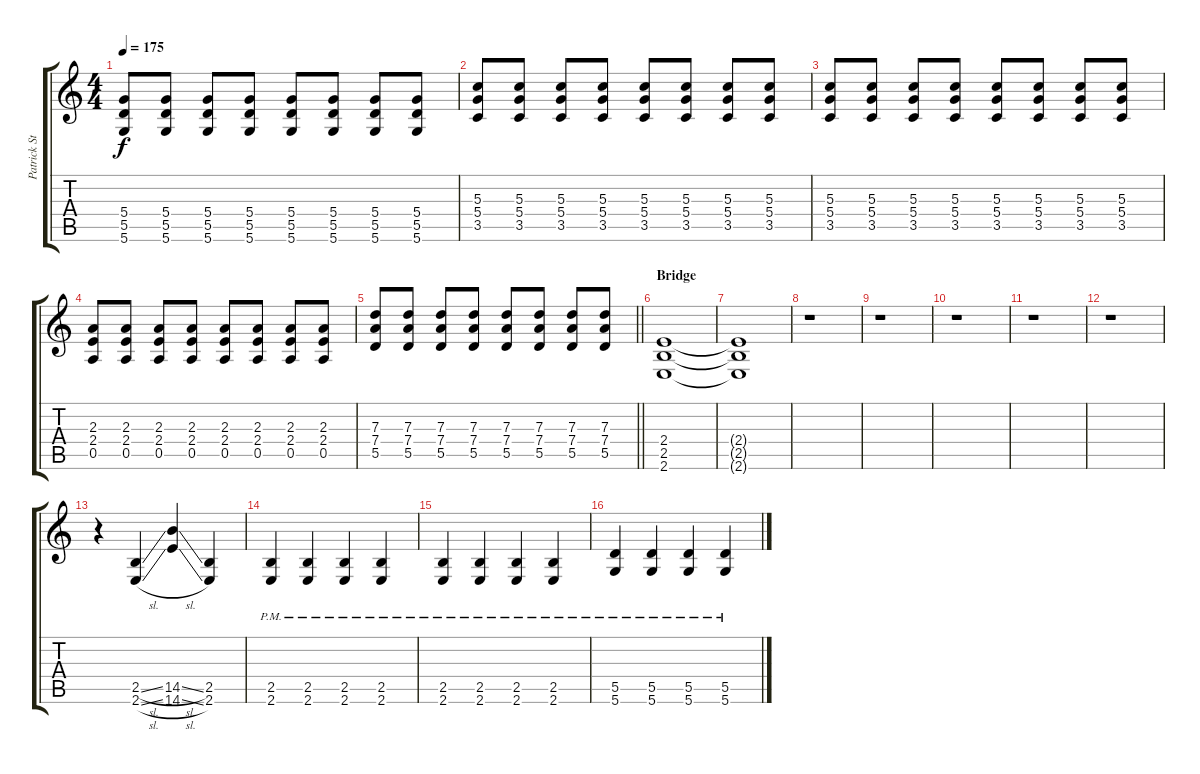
\track ("Patrick Stumph (Rythmn Guitar)" "Patrick St") {instrument distortionguitar}
\staff {score tabs}
\tuning (E4 B3 G3 D3 A2 D2) {hide}
\ts (4 4)
\tempo 175
\clef g2
\ks c
(5.4 5.5 5.6).8{dy f} (5.4 5.5 5.6).8 (5.4 5.5 5.6).8 (5.4 5.5 5.6).8 (5.4 5.5 5.6).8 (5.4 5.5 5.6).8 (5.4 5.5 5.6).8 (5.4 5.5 5.6).8 |
(5.3 5.4 3.5).8 (5.3 5.4 3.5).8 (5.3 5.4 3.5).8 (5.3 5.4 3.5).8 (5.3 5.4 3.5).8 (5.3 5.4 3.5).8 (5.3 5.4 3.5).8 (5.3 5.4 3.5).8 |
(5.3 5.4 3.5).8 (5.3 5.4 3.5).8 (5.3 5.4 3.5).8 (5.3 5.4 3.5).8 (5.3 5.4 3.5).8 (5.3 5.4 3.5).8 (5.3 5.4 3.5).8 (5.3 5.4 3.5).8 |
(2.3 2.4 0.5).8 (2.3 2.4 0.5).8 (2.3 2.4 0.5).8 (2.3 2.4 0.5).8 (2.3 2.4 0.5).8 (2.3 2.4 0.5).8 (2.3 2.4 0.5).8 (2.3 2.4 0.5).8 |
\barLineRight lightlight
(7.3 7.4 5.5).8 (7.3 7.4 5.5).8 (7.3 7.4 5.5).8 (7.3 7.4 5.5).8 (7.3 7.4 5.5).8 (7.3 7.4 5.5).8 (7.3 7.4 5.5).8 (7.3 7.4 5.5).8 |
\section ("" "Bridge")
(2.4 2.5 2.6).1 |
(2.4{t} 2.5{t} 2.6{t}).1 |
r.1 |
r.1 |
r.1 |
r.1 |
r.1 |
r.4 (2.5{sl} 2.6{sl}).4 (14.5{sl} 14.6{sl}).4 (2.5 2.6).4 |
(2.5{pm} 2.6{pm}).4 (2.5{pm} 2.6{pm}).4 (2.5{pm} 2.6{pm}).4 (2.5{pm} 2.6{pm}).4 |
(2.5{pm} 2.6{pm}).4 (2.5{pm} 2.6{pm}).4 (2.5{pm} 2.6{pm}).4 (2.5{pm} 2.6{pm}).4 |
(5.5{pm} 5.6{pm}).4 (5.5{pm} 5.6{pm}).4 (5.5{pm} 5.6{pm}).4 (5.5{pm} 5.6{pm}).4
